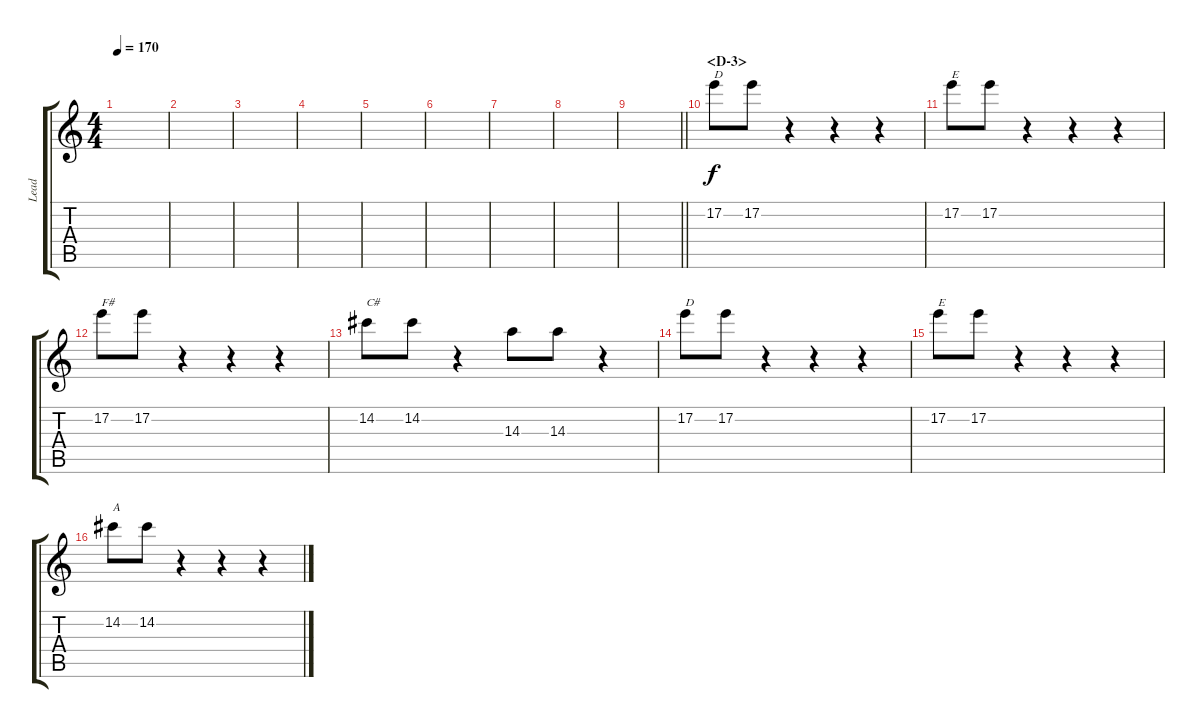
\track ("Lead" "Lead") {instrument overdrivenguitar}
\staff {score tabs}
\tuning (E4 B3 G3 D3 A2 E2) {hide}
\ts (4 4)
\tempo 170
\clef g2
\ks c
|
|
|
|
|
|
|
|
\barLineRight lightlight
|
\section ("" "<D-3>")
17.2.8{txt "D"} 17.2.8 r.4 r.4 r.4 |
17.2.8{txt "E"} 17.2.8 r.4 r.4 r.4 |
17.2.8{txt "F#"} 17.2.8 r.4 r.4 r.4 |
14.2.8{txt "C#"} 14.2.8 r.4 14.3.8 14.3.8 r.4 |
17.2.8{txt "D"} 17.2.8 r.4 r.4 r.4 |
17.2.8{txt "E"} 17.2.8 r.4 r.4 r.4 |
14.2.8{txt "A"} 14.2.8 r.4 r.4 r.4
